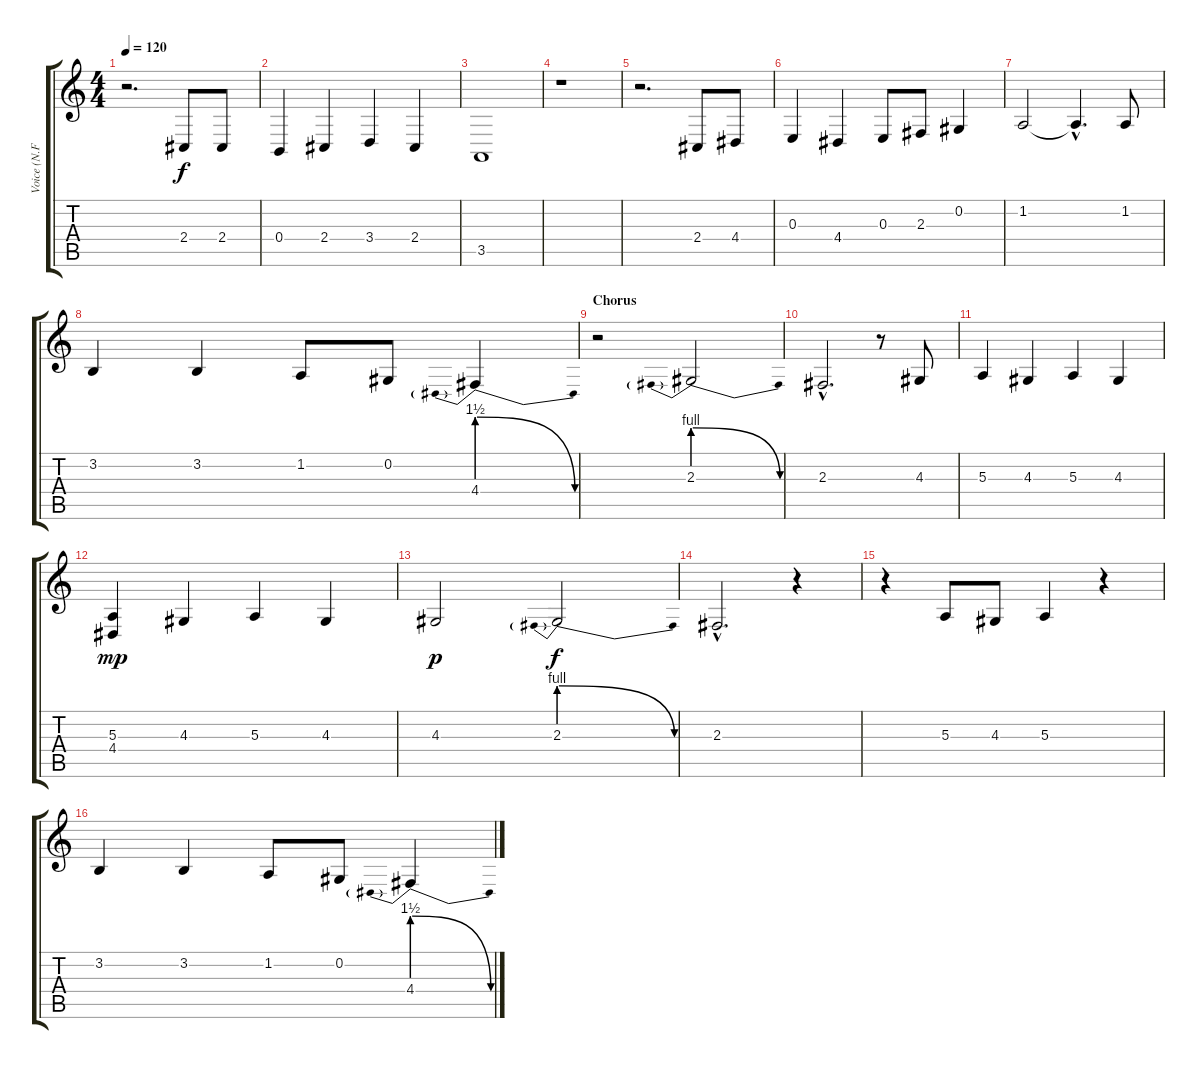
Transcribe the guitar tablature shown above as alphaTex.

\track ("Voice (ame)" "Voice (N.F") {instrument oboe}
\staff {score tabs}
\tuning (Db4 Ab3 E3 B2 Gb2 B1) {hide}
\ts (4 4)
\tempo 120
\clef g2
\ks c
r.2{d dy f} 2.4.8 2.4.8 |
0.4.4 2.4.4 3.4.4 2.4.4 |
3.5.1 |
r.1 |
r.2{d} 2.4.8 4.4.8 |
0.3.4 4.4.4 0.3.8 2.3.8 0.2.4 |
1.2.2 1.2{hac t}.4{d} 1.2.8 |
3.2.4 3.2.4 1.2.8 0.2.8 4.4{be (prebendrelease 0 6 60 0)}.4 |
\section ("" "Chorus")
r.2 2.3{be (prebendrelease 0 4 60 0)}.2 |
2.3{hac}.2{d} r.8 4.3.8 |
5.3.4 4.3.4 5.3.4 4.3.4 |
(5.3 4.4).4{dy mp} 4.3.4 5.3.4 4.3.4 |
4.3.2{dy p} 2.3{be (prebendrelease 0 4 60 0)}.2{dy f} |
2.3{hac}.2{d} r.4 |
r.4 5.3.8 4.3.8 5.3.4 r.4 |
3.2.4 3.2.4 1.2.8 0.2.8 4.4{be (prebendrelease 0 6 60 0)}.4
